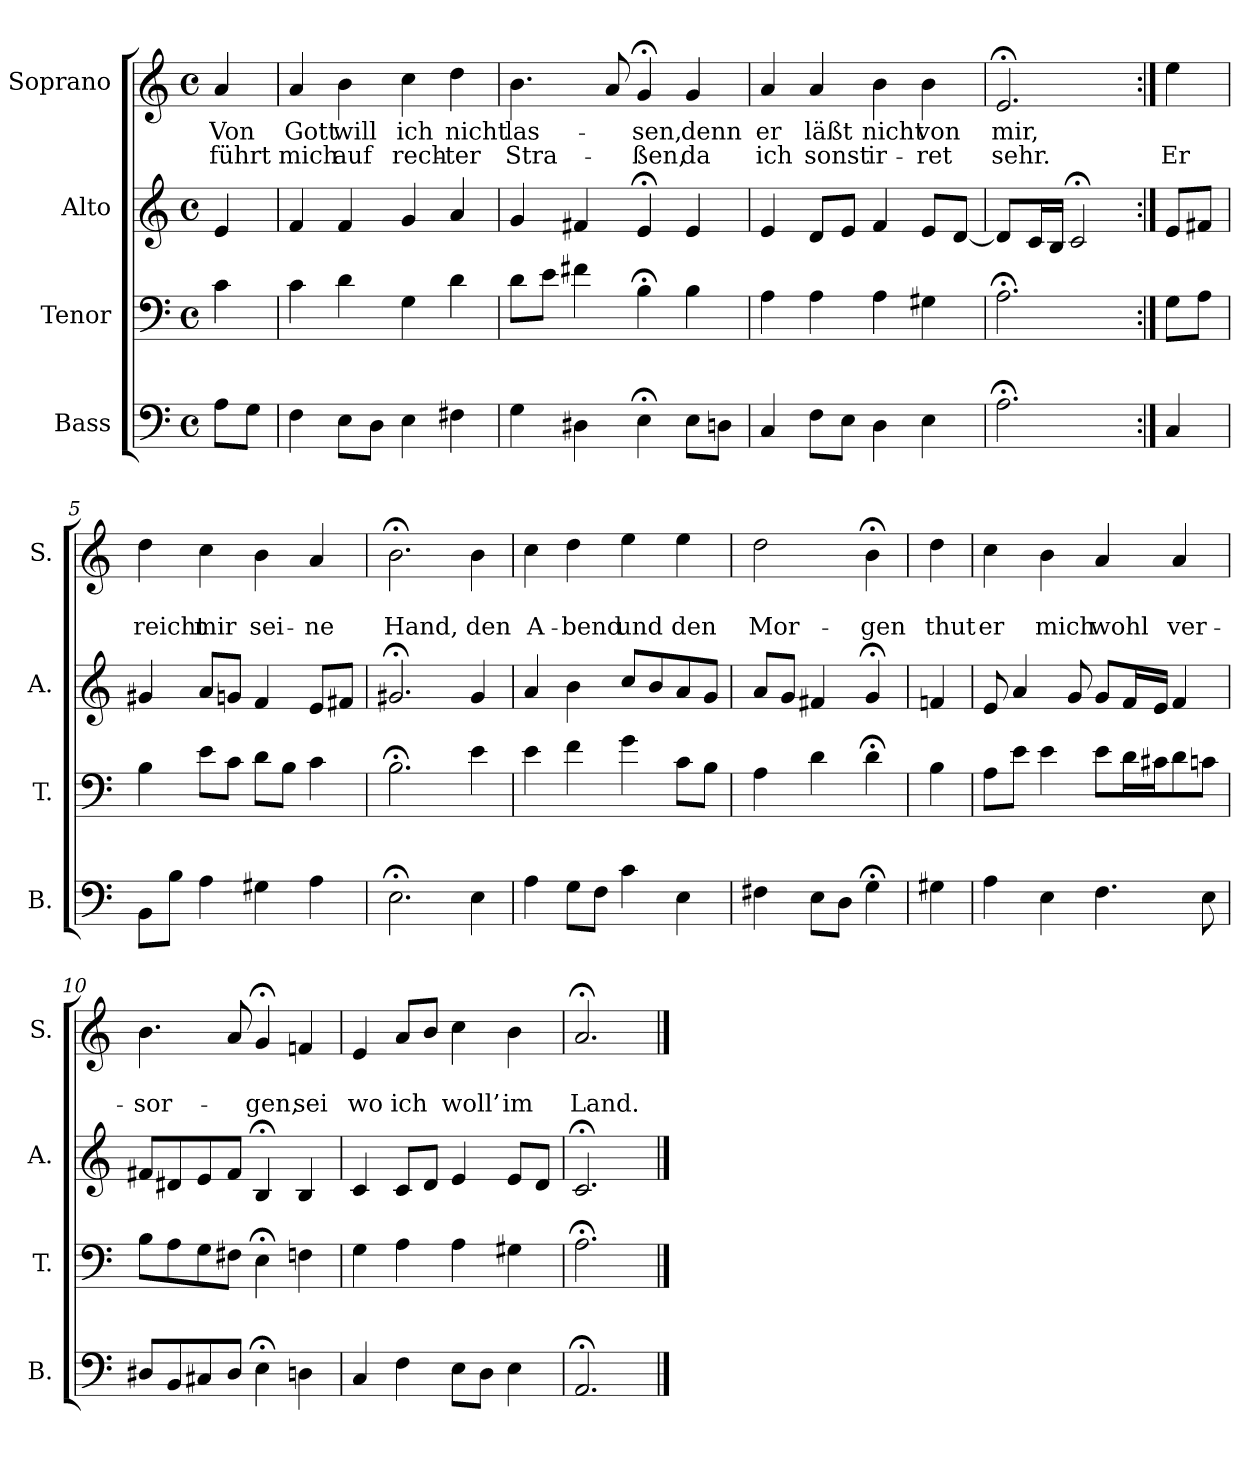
**kern	**kern	**kern	**kern	**text	**text
*part4	*part3	*part2	*part1	*part1	*part1
*staff4	*staff3	*staff2	*staff1	*staff1	*staff1
*I"Bass	*I"Tenor	*I"Alto	*I"Soprano	*	*
*I'B.	*I'T.	*I'A.	*I'S.	*	*
*clefF4	*clefF4	*clefG2	*clefG2	*	*
*k[]	*k[]	*k[]	*k[]	*	*
*a:	*a:	*a:	*a:	*	*
*M4/4	*M4/4	*M4/4	*M4/4	*	*
*met(c)	*met(c)	*met(c)	*met(c)	*	*
=	=	=	=	=	=
8A\L	4c\	4e/	4a/	Von	führt
8G\J	.	.	.	.	.
=1	=1	=1	=1	=1	=1
4F\	4c\	4f/	4a/	Gott	mich
8E\L	4d\	4f/	4b\	will	auf
8D\J	.	.	.	.	.
4E\	4G\	4g/	4cc\	ich	rech-
4F#X\	4d\	4a/	4dd\	nicht	-ter
=2	=2	=2	=2	=2	=2
4G\	8d\L	4g/	4.b\	las-	Stra-
.	8e\J	.	.	.	.
4D#X\	4f#X\	4f#X/	.	.	.
.	.	.	8a/	.	.
4E;<\	4B;<\	4e;</	4g;</	-sen,	-ßen,
8E\L	4B\	4e/	4g/	denn	da
8Dn\J	.	.	.	.	.
=3	=3	=3	=3	=3	=3
4C/	4A\	4e/	4a/	er	ich
8F\L	4A\	8d/L	4a/	läßt	sonst
8E\J	.	8e/J	.	.	.
4D\	4A\	4f/	4b\	nicht	ir-
4E\	4G#X\	8e/L	4b\	von	-ret
.	.	[8d/J	.	.	.
=4	=4	=4	=4	=4	=4
2.A;<\	2.A;<\	8d/L]	2.e;</	mir,	sehr.
.	.	16c/L	.	.	.
.	.	16B/JJ	.	.	.
.	.	2c;</	.	.	.
!!LO:LB:g=z
=4a:|!	=4a:|!	=4a:|!	=4a:|!	=4a:|!	=4a:|!
4C/	8G\L	8e/L	4ee\	.	Er
.	8A\J	8f#X/J	.	.	.
=5	=5	=5	=5	=5	=5
8BB\L	4B\	4g#X/	4dd\	.	reicht
8B\J	.	.	.	.	.
4A\	8e\L	8a/L	4cc\	.	mir
.	8c\J	8gn/J	.	.	.
4G#X\	8d\L	4f/	4b\	.	sei-
.	8B\J	.	.	.	.
4A\	4c\	8e/L	4a/	.	-ne
.	.	8f#X/J	.	.	.
=6	=6	=6	=6	=6	=6
2.E;<\	2.B;<\	2.g#X;</	2.b;<\	.	Hand,
4E\	4e\	4g#/	4b\	.	den
=7	=7	=7	=7	=7	=7
4A\	4e\	4a/	4cc\	.	A-
8G\L	4f\	4b\	4dd\	.	-bend
8F\J	.	.	.	.	.
4c\	4g\	8cc/L	4ee\	.	und
.	.	8b/	.	.	.
4E\	8c\L	8a/	4ee\	.	den
.	8B\J	8g/J	.	.	.
=8	=8	=8	=8	=8	=8
4F#X\	4A\	8a/L	2dd\	.	Mor-
.	.	8g/J	.	.	.
8E\L	4d\	4f#X/	.	.	.
8D\J	.	.	.	.	.
4G;<\	4d;<\	4g;</	4b;<\	.	-gen
!!LO:PB:g=z
=8a	=8a	=8a	=8a	=8a	=8a
4G#X\	4B\	4fn/	4dd\	.	thut
=9	=9	=9	=9	=9	=9
4A\	8A\L	8e/	4cc\	.	er
.	8e\J	4a/	.	.	.
4E\	4e\	.	4b\	.	mich
.	.	8g/	.	.	.
4.F\	8e\L	8g/L	4a/	.	wohl
.	16d\L	16f/L	.	.	.
.	16c#X\J	16e/JJ	.	.	.
.	8d\	4f/	4a/	.	ver-
8E\	8cn\J	.	.	.	.
=10	=10	=10	=10	=10	=10
8D#X/L	8B\L	8f#X/L	4.b\	.	-sor-
8BB/	8A\	8d#X/	.	.	.
8C#X/	8G\	8e/	.	.	.
8D#/J	8F#X\J	8f#/J	8a/	.	.
4E;<\	4E;<\	4B;</	4g;</	.	-gen,
4Dn\	4Fn\	4B/	4fn/	.	sei
=11	=11	=11	=11	=11	=11
4C/	4G\	4c/	4e/	.	wo
4F\	4A\	8c/L	8a/L	.	ich
.	.	8d/J	8b/J	.	.
8E\L	4A\	4e/	4cc\	.	woll’
8D\J	.	.	.	.	.
4E\	4G#X\	8e/L	4b\	.	im
.	.	8d/J	.	.	.
=12	=12	=12	=12	=12	=12
2.AA;</	2.A;<\	2.c;</	2.a;</	.	Land.
==	==	==	==	==	==
*-	*-	*-	*-	*-	*-
